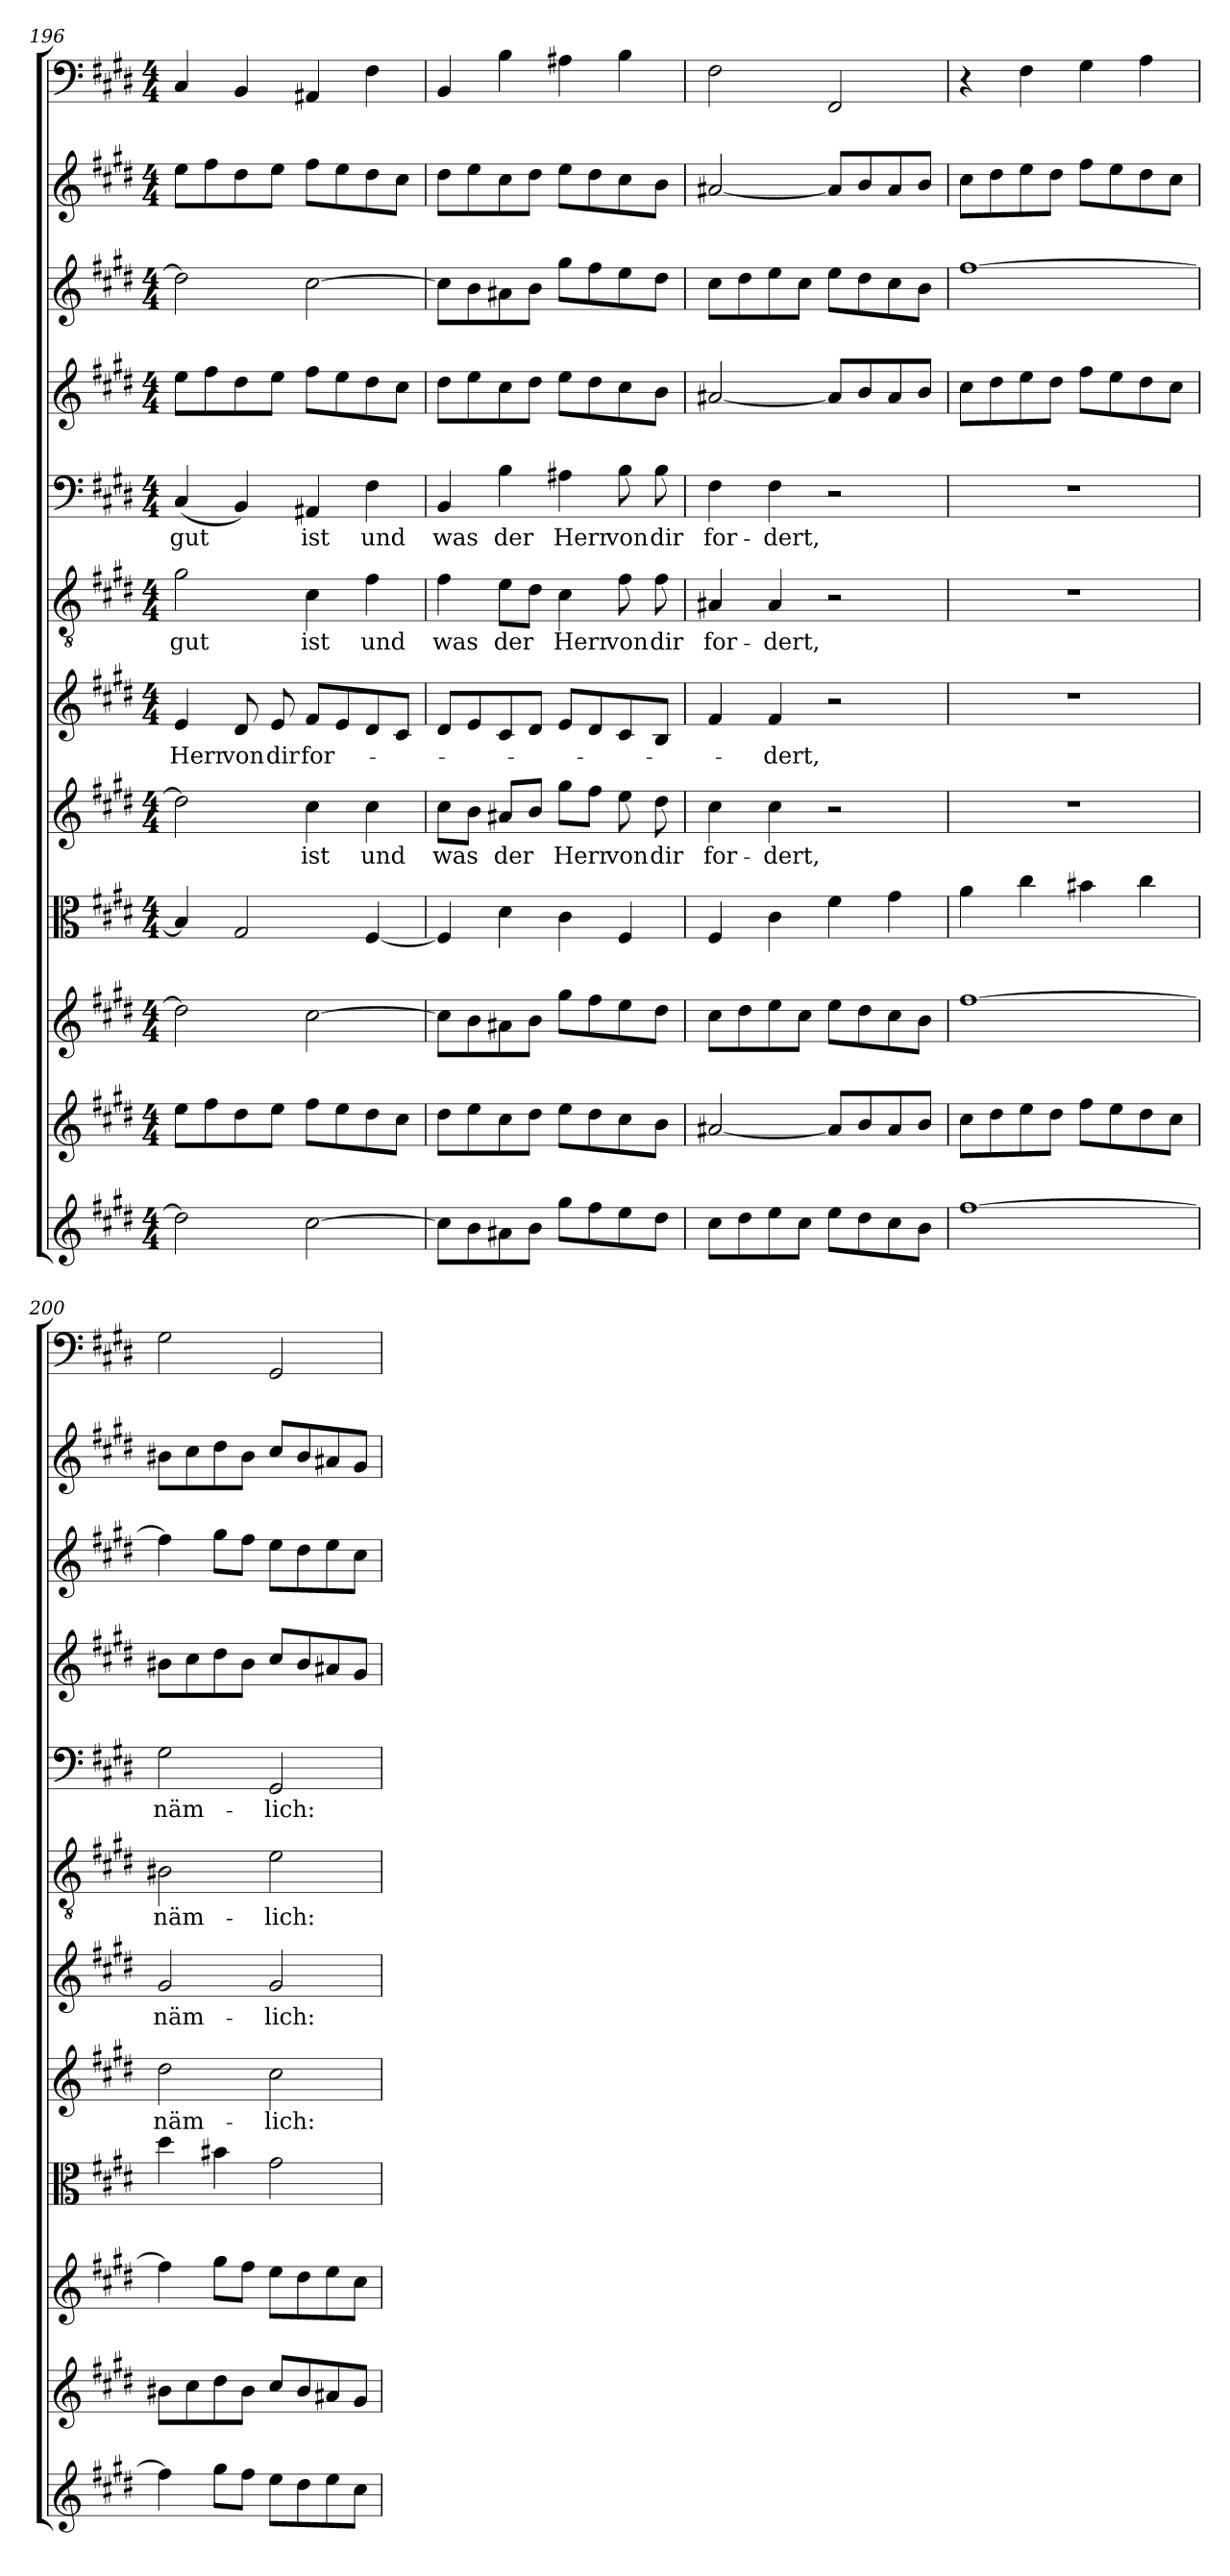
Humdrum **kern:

**kern	**kern	**kern	**kern	**kern	**text	**kern	**text	**kern	**text	**kern	**text	**kern	**kern	**kern	**kern
*part12	*part11	*part10	*part9	*part8	*part8	*part7	*part7	*part6	*part6	*part5	*part5	*part4	*part3	*part2	*part1
*staff12	*staff11	*staff10	*staff9	*staff8	*staff8	*staff7	*staff7	*staff6	*staff6	*staff5	*staff5	*staff4	*staff3	*staff2	*staff1
*clefG2	*clefG2	*clefG2	*clefC3	*clefG2	*	*clefG2	*	*clefGv2	*	*clefF4	*	*clefG2	*clefG2	*clefG2	*clefF4
*k[f#c#g#d#]	*k[f#c#g#d#]	*k[f#c#g#d#]	*k[f#c#g#d#]	*k[f#c#g#d#]	*	*k[f#c#g#d#]	*	*k[f#c#g#d#]	*	*k[f#c#g#d#]	*	*k[f#c#g#d#]	*k[f#c#g#d#]	*k[f#c#g#d#]	*k[f#c#g#d#]
*E:	*E:	*E:	*E:	*E:	*	*E:	*	*E:	*	*E:	*	*E:	*E:	*E:	*E:
*M4/4	*M4/4	*M4/4	*M4/4	*M4/4	*	*M4/4	*	*M4/4	*	*M4/4	*	*M4/4	*M4/4	*M4/4	*M4/4
=196	=196	=196	=196	=196	=196	=196	=196	=196	=196	=196	=196	=196	=196	=196	=196
2dd#\]	8ee\L	2dd#\]	4B/]	2dd#\]	.	4e/	Herr	2g#\	gut	(4C#/	gut	8ee\L	2dd#\]	8ee\L	4C#/
.	8ff#\	.	.	.	.	.	.	.	.	.	.	8ff#\	.	8ff#\	.
.	8dd#\	.	2G#/	.	.	8d#/	von	.	.	4BB/)	.	8dd#\	.	8dd#\	4BB/
.	8ee\J	.	.	.	.	8e/	dir	.	.	.	.	8ee\J	.	8ee\J	.
[2cc#\	8ff#\L	[2cc#\	.	4cc#\	ist	8f#/L	for-	4c#\	ist	4AA#X/	ist	8ff#\L	[2cc#\	8ff#\L	4AA#X/
.	8ee\	.	.	.	.	8e/	.	.	.	.	.	8ee\	.	8ee\	.
.	8dd#\	.	[4F#/	4cc#\	und	8d#/	.	4f#\	und	4F#\	und	8dd#\	.	8dd#\	4F#\
.	8cc#\J	.	.	.	.	8c#/J	.	.	.	.	.	8cc#\J	.	8cc#\J	.
=197	=197	=197	=197	=197	=197	=197	=197	=197	=197	=197	=197	=197	=197	=197	=197
8cc#\L]	8dd#\L	8cc#\L]	4F#/]	8cc#\L	was	8d#/L	.	4f#\	was	4BB/	was	8dd#\L	8cc#\L]	8dd#\L	4BB/
8b\	8ee\	8b\	.	8b\J	.	8e/	.	.	.	.	.	8ee\	8b\	8ee\	.
8a#X\	8cc#\	8a#X\	4d#\	8a#X/L	der	8c#/	.	8e\L	der	4B\	der	8cc#\	8a#X\	8cc#\	4B\
8b\J	8dd#\J	8b\J	.	8b/J	.	8d#/J	.	8d#\J	.	.	.	8dd#\J	8b\J	8dd#\J	.
8gg#\L	8ee\L	8gg#\L	4c#\	8gg#\L	Herr	8e/L	.	4c#\	Herr	4A#X\	Herr	8ee\L	8gg#\L	8ee\L	4A#X\
8ff#\	8dd#\	8ff#\	.	8ff#\J	.	8d#/	.	.	.	.	.	8dd#\	8ff#\	8dd#\	.
8ee\	8cc#\	8ee\	4F#/	8ee\	von	8c#/	.	8f#\	von	8B\	von	8cc#\	8ee\	8cc#\	4B\
8dd#\J	8b\J	8dd#\J	.	8dd#\	dir	8B/J	.	8f#\	dir	8B\	dir	8b\J	8dd#\J	8b\J	.
=198	=198	=198	=198	=198	=198	=198	=198	=198	=198	=198	=198	=198	=198	=198	=198
8cc#\L	[2a#X/	8cc#\L	4F#/	4cc#\	for-	4f#/	.	4A#X/	for-	4F#\	for-	[2a#X/	8cc#\L	[2a#X/	2F#\
8dd#\	.	8dd#\	.	.	.	.	.	.	.	.	.	.	8dd#\	.	.
8ee\	.	8ee\	4c#\	4cc#\	-dert,	4f#/	-dert,	4A#/	-dert,	4F#\	-dert,	.	8ee\	.	.
8cc#\J	.	8cc#\J	.	.	.	.	.	.	.	.	.	.	8cc#\J	.	.
8ee\L	8a#/L]	8ee\L	4f#\	2r	.	2r	.	2r	.	2r	.	8a#/L]	8ee\L	8a#/L]	2FF#/
8dd#\	8b/	8dd#\	.	.	.	.	.	.	.	.	.	8b/	8dd#\	8b/	.
8cc#\	8a#/	8cc#\	4g#\	.	.	.	.	.	.	.	.	8a#/	8cc#\	8a#/	.
8b\J	8b/J	8b\J	.	.	.	.	.	.	.	.	.	8b/J	8b\J	8b/J	.
=199	=199	=199	=199	=199	=199	=199	=199	=199	=199	=199	=199	=199	=199	=199	=199
[1ff#\	8cc#\L	[1ff#\	4a\	1r	.	1r	.	1r	.	1r	.	8cc#\L	[1ff#\	8cc#\L	4r
.	8dd#\	.	.	.	.	.	.	.	.	.	.	8dd#\	.	8dd#\	.
.	8ee\	.	4cc#\	.	.	.	.	.	.	.	.	8ee\	.	8ee\	4F#\
.	8dd#\J	.	.	.	.	.	.	.	.	.	.	8dd#\J	.	8dd#\J	.
.	8ff#\L	.	4b#X\	.	.	.	.	.	.	.	.	8ff#\L	.	8ff#\L	4G#\
.	8ee\	.	.	.	.	.	.	.	.	.	.	8ee\	.	8ee\	.
.	8dd#\	.	4cc#\	.	.	.	.	.	.	.	.	8dd#\	.	8dd#\	4A\
.	8cc#\J	.	.	.	.	.	.	.	.	.	.	8cc#\J	.	8cc#\J	.
=200	=200	=200	=200	=200	=200	=200	=200	=200	=200	=200	=200	=200	=200	=200	=200
4ff#\]	8b#X\L	4ff#\]	4dd#\	2dd#\	näm-	2g#/	näm-	2B#X\	näm-	2G#\	näm-	8b#X\L	4ff#\]	8b#X\L	2G#\
.	8cc#\	.	.	.	.	.	.	.	.	.	.	8cc#\	.	8cc#\	.
8gg#\L	8dd#\	8gg#\L	4b#X\	.	.	.	.	.	.	.	.	8dd#\	8gg#\L	8dd#\	.
8ff#\J	8b#\J	8ff#\J	.	.	.	.	.	.	.	.	.	8b#\J	8ff#\J	8b#\J	.
8ee\L	8cc#/L	8ee\L	2g#\	2cc#\	-lich:	2g#/	-lich:	2e\	-lich:	2GG#/	-lich:	8cc#/L	8ee\L	8cc#/L	2GG#/
8dd#\	8b#/	8dd#\	.	.	.	.	.	.	.	.	.	8b#/	8dd#\	8b#/	.
8ee\	8a#X/	8ee\	.	.	.	.	.	.	.	.	.	8a#X/	8ee\	8a#X/	.
8cc#\J	8g#/J	8cc#\J	.	.	.	.	.	.	.	.	.	8g#/J	8cc#\J	8g#/J	.
=	=	=	=	=	=	=	=	=	=	=	=	=	=	=	=
*-	*-	*-	*-	*-	*-	*-	*-	*-	*-	*-	*-	*-	*-	*-	*-
